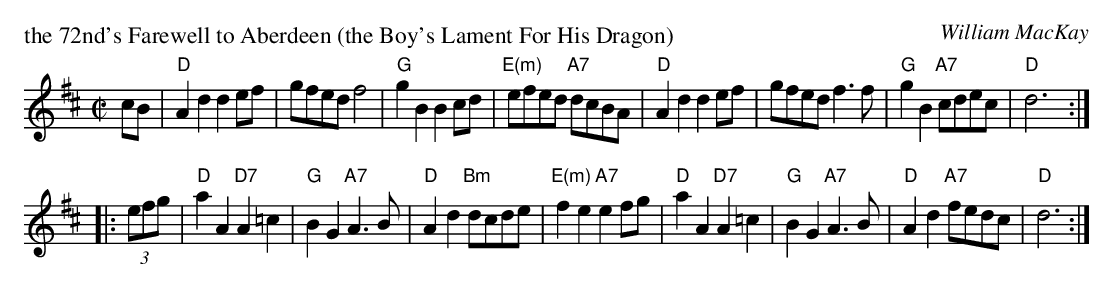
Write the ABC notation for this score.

X:1
P: the 72nd's Farewell to Aberdeen (the Boy's Lament For His Dragon)
C: William MacKay
M: C|
L: 1/8
K: D
   cB \
| "D"A2d2 d2ef | gfed f4 | "G"g2B2 B2cd | "E(m)"efed "A7"dcBA \
| "D"A2d2 d2ef | gfed f3f | "G"g2B2 "A7"cdec | "D"d6 :|
|: (3efg \
| "D"a2A2 "D7"A2=c2 | "G"B2G2 "A7"A3B | "D"A2d2 "Bm"dcde | "E(m)"f2e2 "A7"e2fg \
| "D"a2A2 "D7"A2=c2 | "G"B2G2 "A7"A3B | "D"A2d2 "A7"fedc | "D"d6 :|
